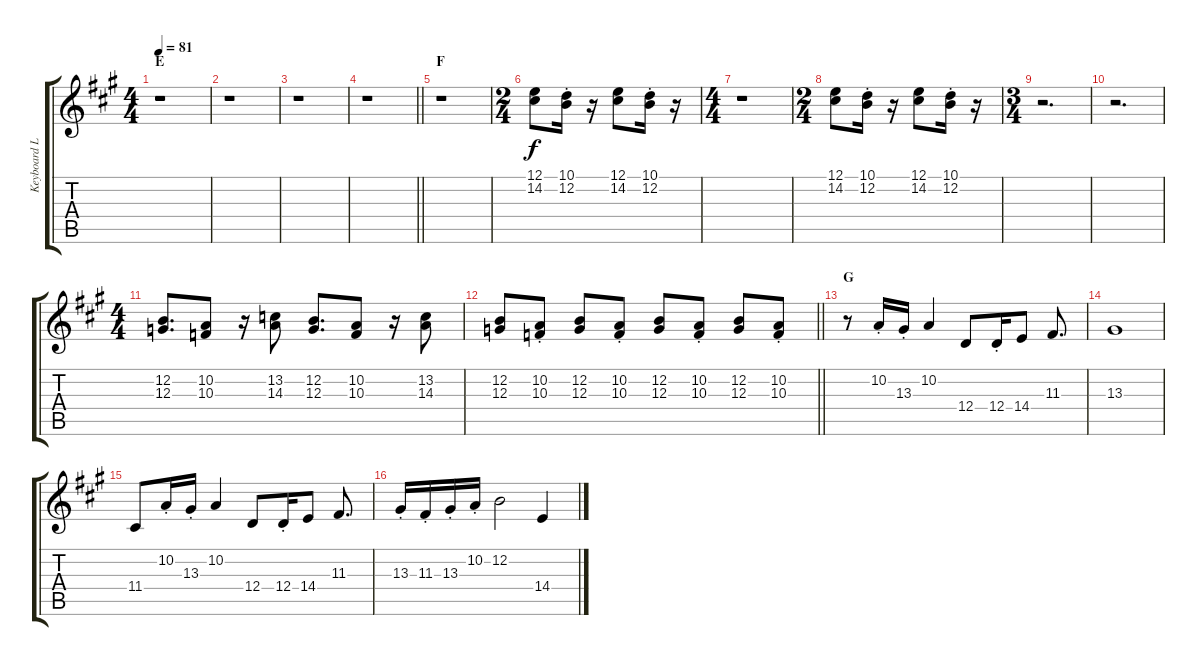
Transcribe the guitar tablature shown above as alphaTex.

\track ("Keyboard Lead I" "Keyboard L") {instrument synthbrass1}
\staff {score tabs}
\tuning (E4 B3 G3 D3 A2 E2) {hide}
\ts (4 4)
\section ("" "E")
\tempo 81
\clef g2
\ks f#minor
r.1{dy f} |
r.1 |
r.1 |
\barLineRight lightlight
r.1 |
\section ("" "F")
r.1 |
\ts (2 4)
(12.1 14.2).8{balance 8} (10.1{st} 12.2{st}).16 r.16 (12.1 14.2).8 (10.1{st} 12.2{st}).16 r.16 |
\ts (4 4)
r.1 |
\ts (2 4)
(12.1 14.2).8 (10.1{st} 12.2{st}).16 r.16 (12.1 14.2).8 (10.1{st} 12.2{st}).16 r.16 |
\ts (3 4)
r.2{d} |
r.2{d} |
\ts (4 4)
(12.2 12.3).8{d} (10.2 10.3).8 r.16 (13.2 14.3).8 (12.2 12.3).8{d} (10.2 10.3).8 r.16 (13.2 14.3).8 |
\barLineRight lightlight
(12.2 12.3).8 (10.2{st} 10.3{st}).8 (12.2 12.3).8 (10.2{st} 10.3{st}).8 (12.2 12.3).8 (10.2{st} 10.3{st}).8 (12.2 12.3).8 (10.2{st} 10.3{st}).8 |
\section ("" "G")
r.8{balance 11} 10.2{st}.16 13.3{st}.16 10.2.4 12.4.8 12.4{st}.16 14.4.8 11.3.8{d} |
13.3.1 |
11.4.8 10.2{st}.16 13.3{st}.16 10.2.4 12.4.8 12.4{st}.16 14.4.8 11.3.8{d} |
13.3{st}.16 11.3{st}.16 13.3{st}.16 10.2{st}.16 12.2.2 14.4.4
